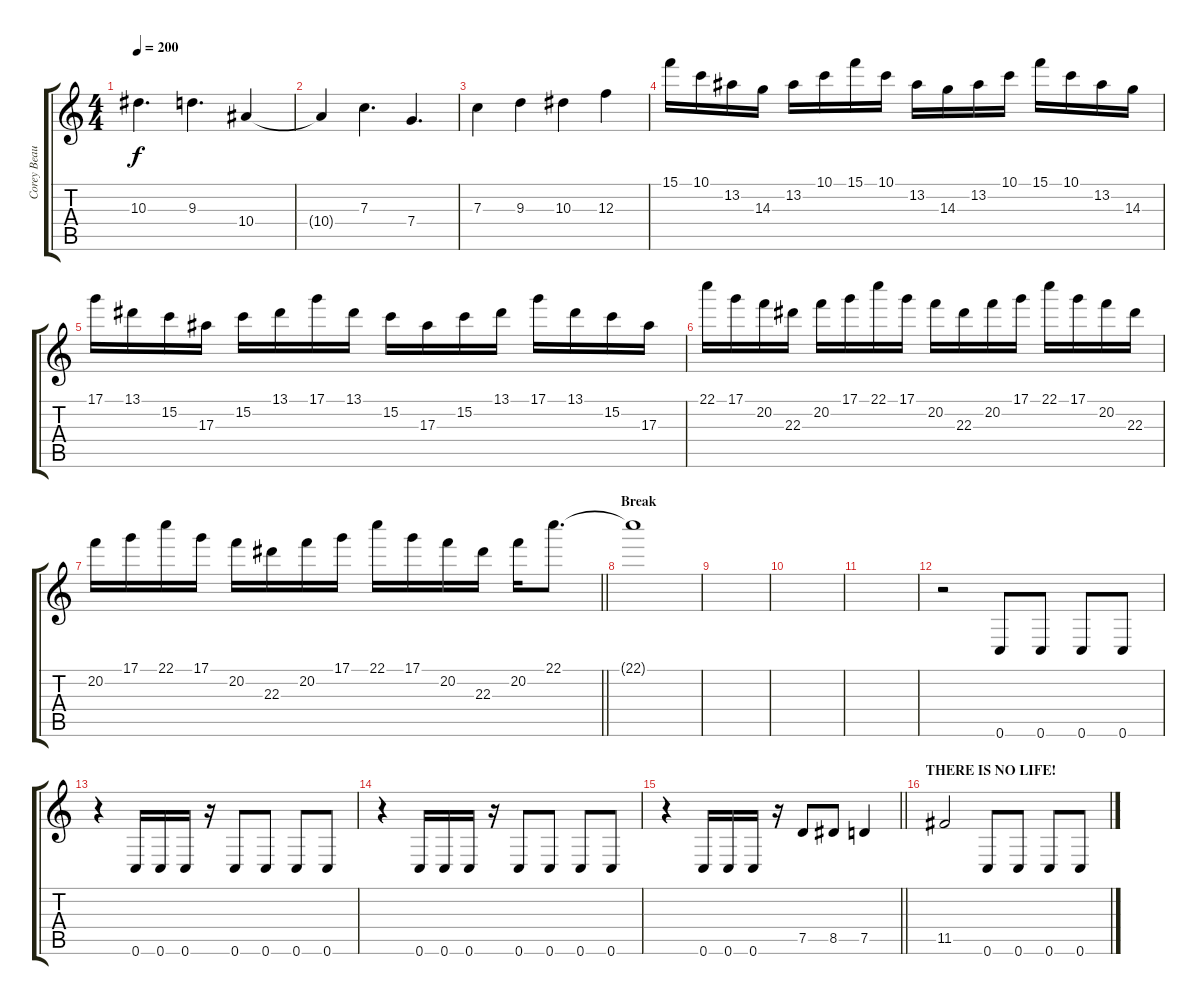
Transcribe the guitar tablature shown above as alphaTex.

\track ("Corey Beauleui" "Corey Beau") {instrument distortionguitar}
\staff {score tabs}
\tuning (D4 A3 F3 C3 G2 C2) {hide}
\ts (4 4)
\tempo 200
\clef g2
\ks c
10.3.4{d dy f} 9.3.4{d} 10.4.4 |
10.4{t}.4 7.3.4{d} 7.4.4{d} |
7.3.4 9.3.4 10.3.4 12.3.4 |
15.1.16 10.1.16 13.2.16 14.3.16 13.2.16 10.1.16 15.1.16 10.1.16 13.2.16 14.3.16 13.2.16 10.1.16 15.1.16 10.1.16 13.2.16 14.3.16 |
17.1.16 13.1.16 15.2.16 17.3.16 15.2.16 13.1.16 17.1.16 13.1.16 15.2.16 17.3.16 15.2.16 13.1.16 17.1.16 13.1.16 15.2.16 17.3.16 |
22.1.16 17.1.16 20.2.16 22.3.16 20.2.16 17.1.16 22.1.16 17.1.16 20.2.16 22.3.16 20.2.16 17.1.16 22.1.16 17.1.16 20.2.16 22.3.16 |
\barLineRight lightlight
20.2.16 17.1.16 22.1.16 17.1.16 20.2.16 22.3.16 20.2.16 17.1.16 22.1.16 17.1.16 20.2.16 22.3.16 20.2.16 22.1.8{d} |
\section ("" "Break")
22.1{t}.1 |
|
|
|
r.2 0.6.8 0.6.8 0.6.8 0.6.8 |
r.4 0.6.16 0.6.16 0.6.16 r.16 0.6.8 0.6.8 0.6.8 0.6.8 |
r.4 0.6.16 0.6.16 0.6.16 r.16 0.6.8 0.6.8 0.6.8 0.6.8 |
\barLineRight lightlight
r.4 0.6.16 0.6.16 0.6.16 r.16 7.5.8 8.5.8 7.5.4 |
\section ("" "THERE IS NO LIFE!")
11.5.2 0.6.8 0.6.8 0.6.8 0.6.8
